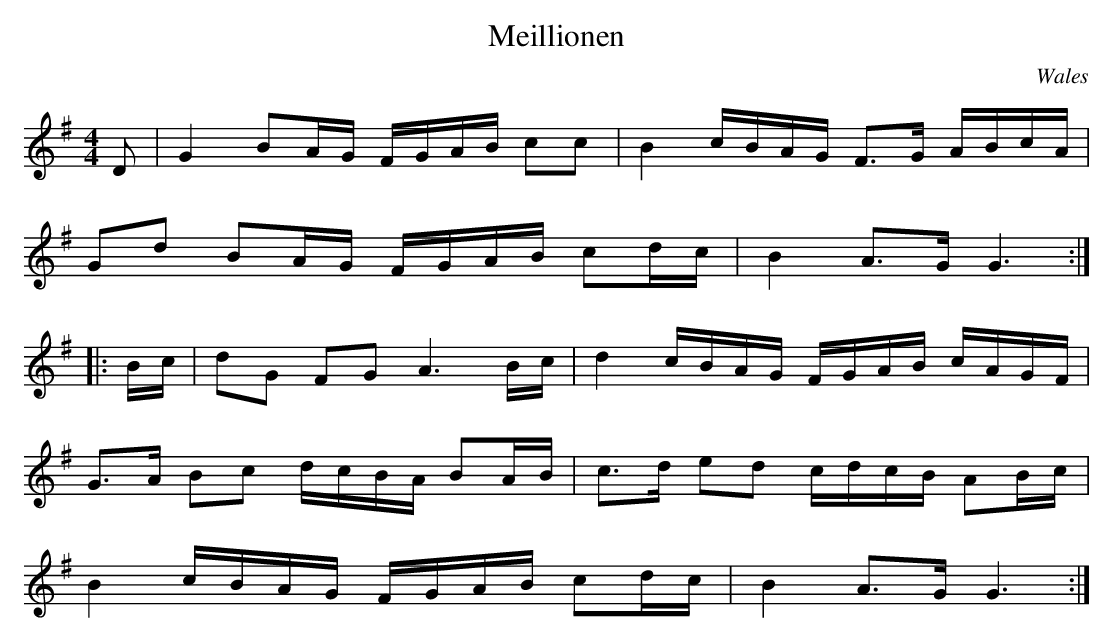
X:1
T: Meillionen
O: Wales
M: 4/4
L: 1/16
K: G
D2 | G4 B2AG FGAB c2c2 | B4 cBAG F3G ABcA |
G2d2 B2AG FGAB c2dc | B4 A3G G6 :|
|: Bc | d2G2 F2G2 A6 Bc | d4 cBAG FGAB cAGF |
G3A B2c2 dcBA B2AB | c3d e2d2 cdcB A2Bc |
B4 cBAG FGAB c2dc | B4 A3G G6 :|
